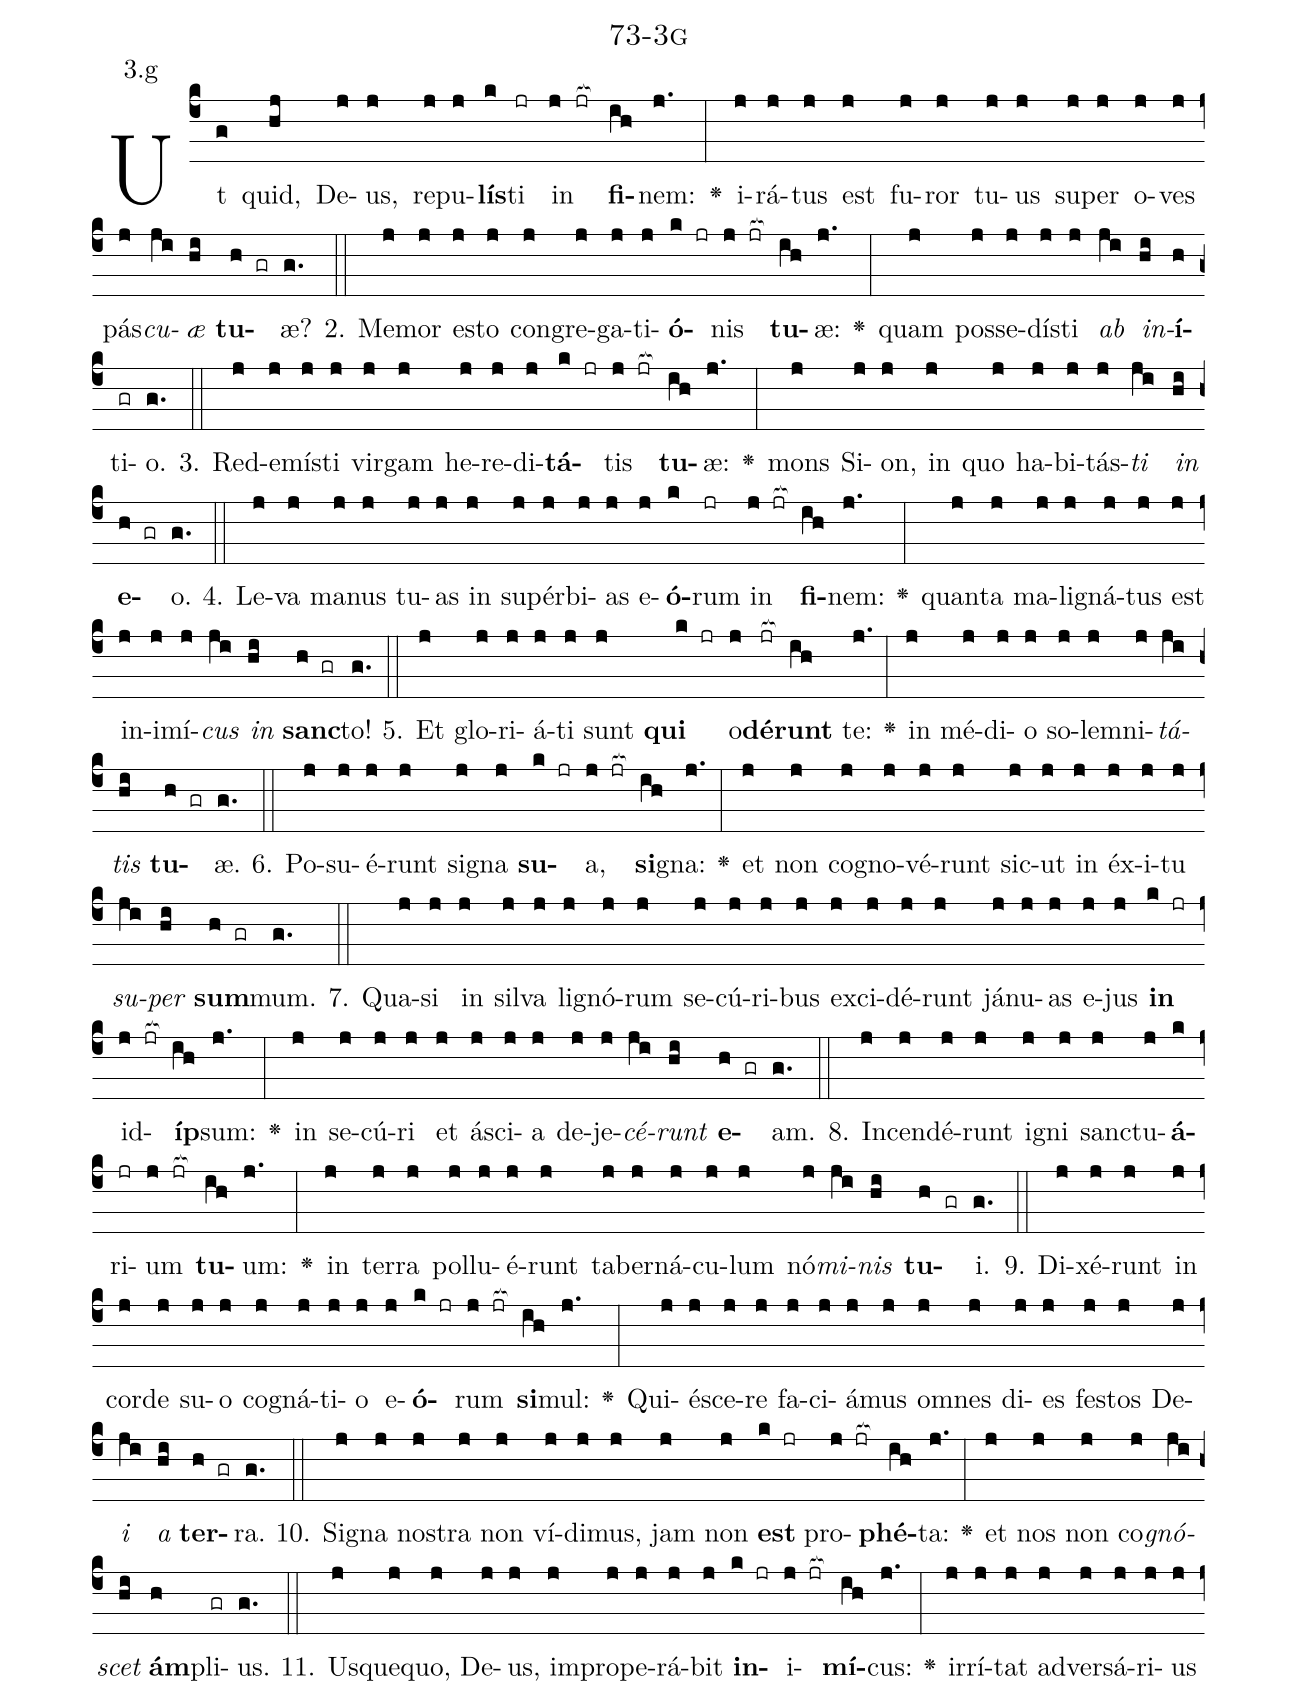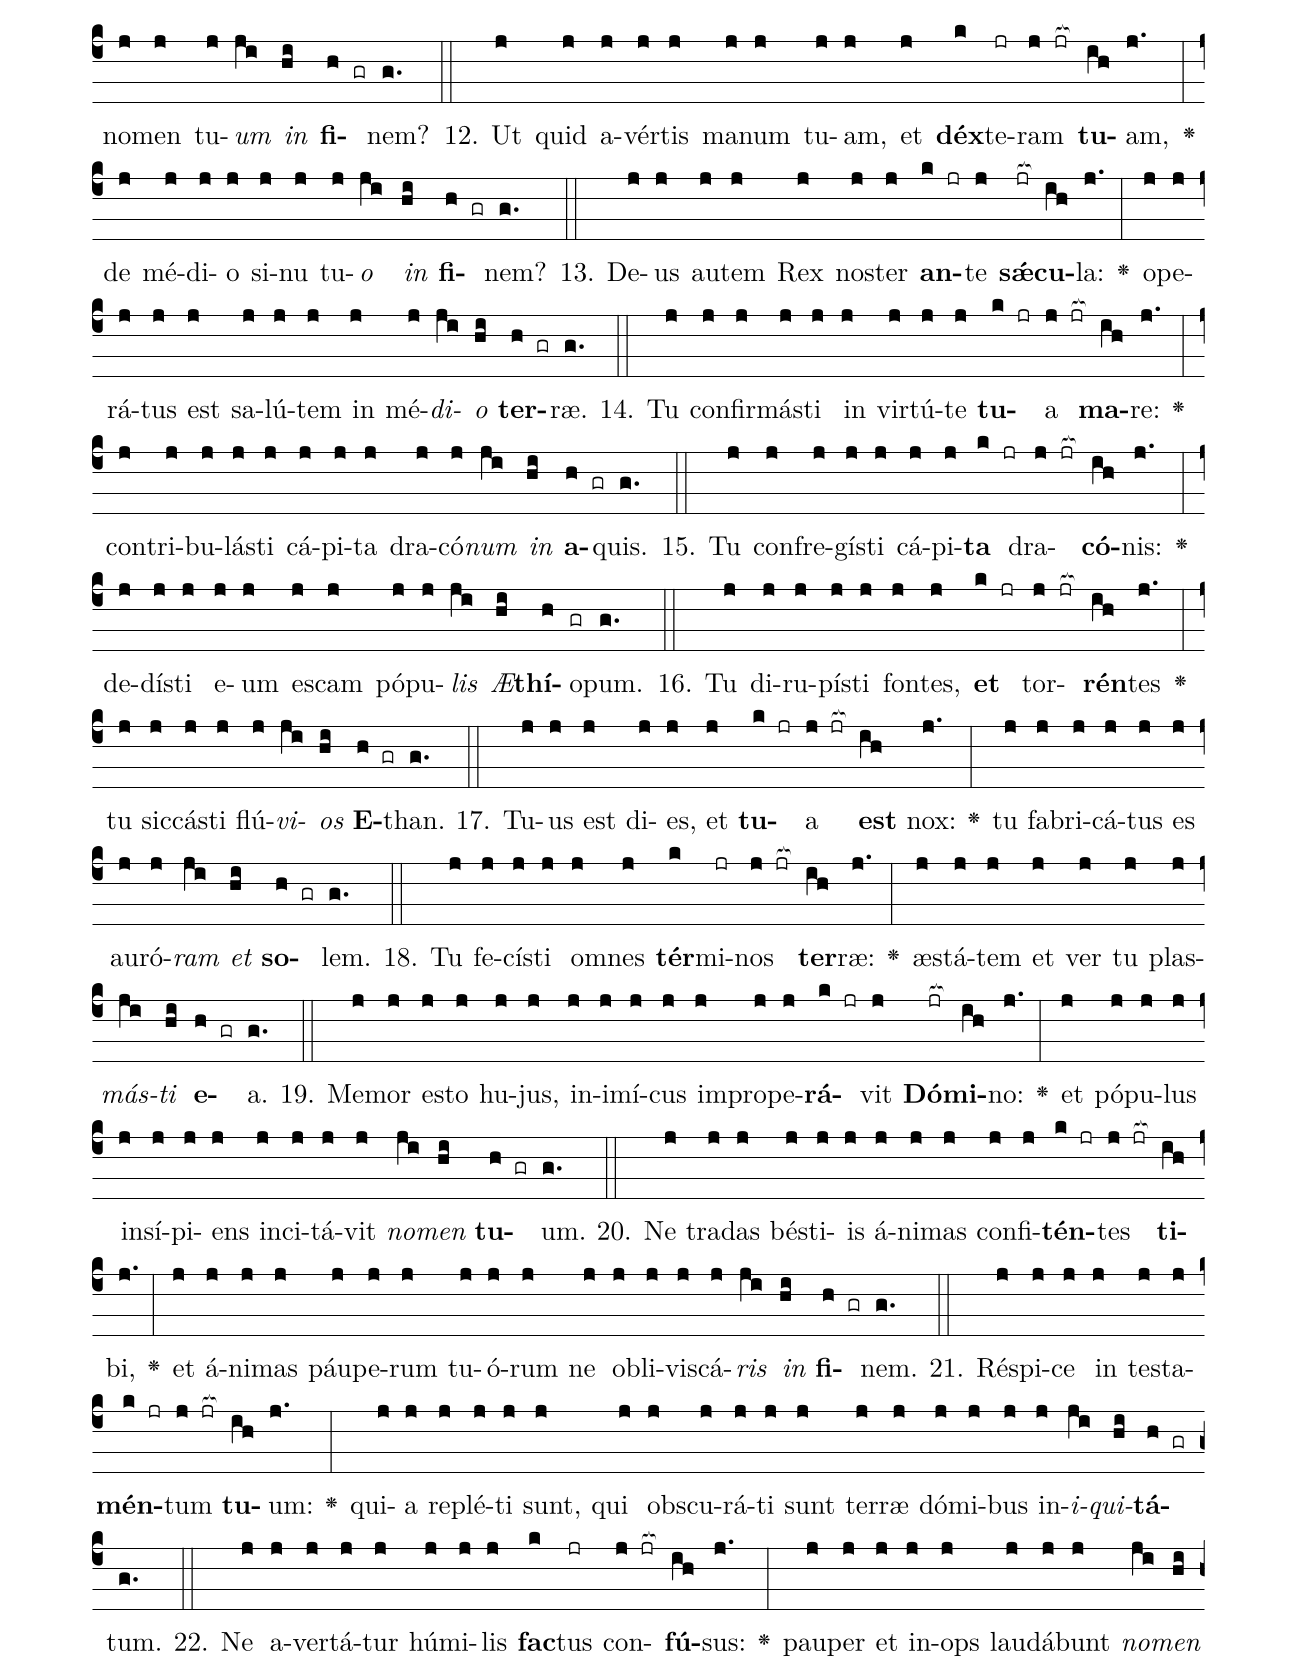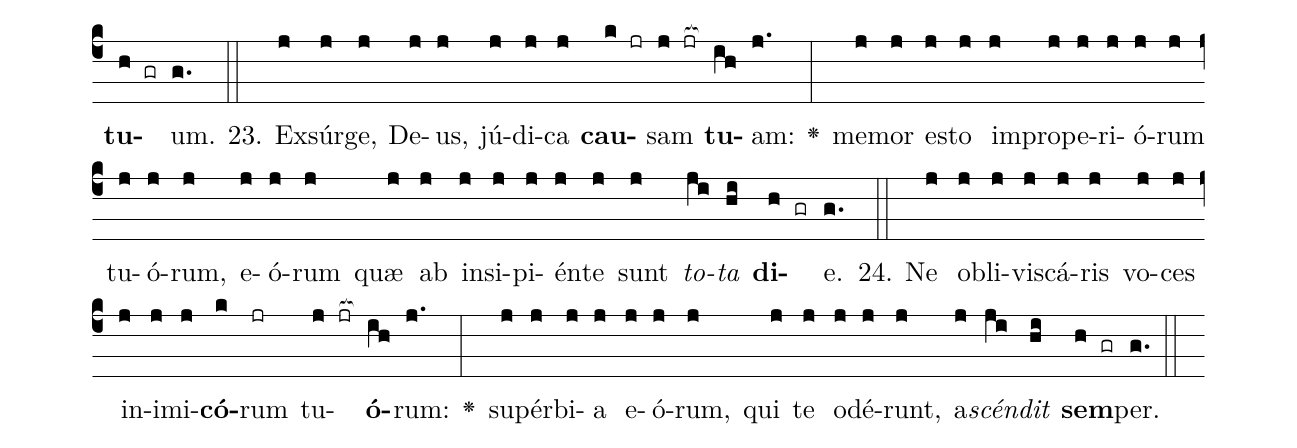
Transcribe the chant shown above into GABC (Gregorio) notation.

name: 73-3g;
annotation: 3.g;
%%
(c4)Ut(g) quid,(hj) De(j)us,(j) re(j)pu(j)<b>lís</b>(k)ti(jr) in(j jr[ocb:1{]) <b>fi</b>(ih[ocb:0}])nem:(j.) <v>\greheightstar</v>(:) i(j)rá(j)tus(j) est(j) fu(j)ror(j) tu(j)us(j) su(j)per(j) o(j)ves(j) pás(j)<i>cu</i>(ji)<i>æ</i>(hi) <b>tu</b>(h gr)æ?(g.) (::)
2. Me(j)mor(j) es(j)to(j) con(j)gre(j)ga(j)ti(j)<b>ó</b>(k jr)nis(j jr[ocb:1{]) <b>tu</b>(ih[ocb:0}])æ:(j.) <v>\greheightstar</v>(:) quam(j) pos(j)se(j)dís(j)ti(j) <i>ab</i>(ji) <i>in</i>(hi)<b>í</b>(h)ti(gr)o.(g.) (::)
3. Red(j)e(j)mís(j)ti(j) vir(j)gam(j) he(j)re(j)di(j)<b>tá</b>(k jr)tis(j jr[ocb:1{]) <b>tu</b>(ih[ocb:0}])æ:(j.) <v>\greheightstar</v>(:) mons(j) Si(j)on,(j) in(j) quo(j) ha(j)bi(j)tás(j)<i>ti</i>(ji) <i>in</i>(hi) <b>e</b>(h gr)o.(g.) (::)
4. Le(j)va(j) ma(j)nus(j) tu(j)as(j) in(j) su(j)pér(j)bi(j)as(j) e(j)<b>ó</b>(k)rum(jr) in(j jr[ocb:1{]) <b>fi</b>(ih[ocb:0}])nem:(j.) <v>\greheightstar</v>(:) quan(j)ta(j) ma(j)li(j)gná(j)tus(j) est(j) in(j)i(j)mí(j)<i>cus</i>(ji) <i>in</i>(hi) <b>sanc</b>(h gr)to!(g.) (::)
5. Et(j) glo(j)ri(j)á(j)ti(j) sunt(j) <b>qui</b>(k jr) o(j)<b>dé</b>(jr[ocb:1{])<b>runt</b>(ih[ocb:0}]) te:(j.) <v>\greheightstar</v>(:) in(j) mé(j)di(j)o(j) so(j)lem(j)ni(j)<i>tá</i>(ji)<i>tis</i>(hi) <b>tu</b>(h gr)æ.(g.) (::)
6. Po(j)su(j)é(j)runt(j) si(j)gna(j) <b>su</b>(k jr)a,(j jr[ocb:1{]) <b>si</b>(ih[ocb:0}])gna:(j.) <v>\greheightstar</v>(:) et(j) non(j) co(j)gno(j)vé(j)runt(j) sic(j)ut(j) in(j) éx(j)i(j)tu(j) <i>su</i>(ji)<i>per</i>(hi) <b>sum</b>(h gr)mum.(g.) (::)
7. Qua(j)si(j) in(j) sil(j)va(j) li(j)gnó(j)rum(j) se(j)cú(j)ri(j)bus(j) ex(j)ci(j)dé(j)runt(j) já(j)nu(j)as(j) e(j)jus(j) <b>in</b>(k jr) id(j jr[ocb:1{])<b>íp</b>(ih[ocb:0}])sum:(j.) <v>\greheightstar</v>(:) in(j) se(j)cú(j)ri(j) et(j) á(j)sci(j)a(j) de(j)je(j)<i>cé</i>(ji)<i>runt</i>(hi) <b>e</b>(h gr)am.(g.) (::)
8. In(j)cen(j)dé(j)runt(j) i(j)gni(j) sanc(j)tu(j)<b>á</b>(k)ri(jr)um(j jr[ocb:1{]) <b>tu</b>(ih[ocb:0}])um:(j.) <v>\greheightstar</v>(:) in(j) ter(j)ra(j) pol(j)lu(j)é(j)runt(j) ta(j)ber(j)ná(j)cu(j)lum(j) nó(j)<i>mi</i>(ji)<i>nis</i>(hi) <b>tu</b>(h gr)i.(g.) (::)
9. Di(j)xé(j)runt(j) in(j) cor(j)de(j) su(j)o(j) co(j)gná(j)ti(j)o(j) e(j)<b>ó</b>(k jr)rum(j jr[ocb:1{]) <b>si</b>(ih[ocb:0}])mul:(j.) <v>\greheightstar</v>(:) Qui(j)é(j)sce(j)re(j) fa(j)ci(j)á(j)mus(j) om(j)nes(j) di(j)es(j) fes(j)tos(j) De(j)<i>i</i>(ji) <i>a</i>(hi) <b>ter</b>(h gr)ra.(g.) (::)
10. Si(j)gna(j) nos(j)tra(j) non(j) ví(j)di(j)mus,(j) jam(j) non(j) <b>est</b>(k jr) pro(j jr[ocb:1{])<b>phé</b>(ih[ocb:0}])ta:(j.) <v>\greheightstar</v>(:) et(j) nos(j) non(j) co(j)<i>gnó</i>(ji)<i>scet</i>(hi) <b>ám</b>(h)pli(gr)us.(g.) (::)
11. Us(j)que(j)quo,(j) De(j)us,(j) im(j)pro(j)pe(j)rá(j)bit(j) <b>in</b>(k jr)i(j jr[ocb:1{])<b>mí</b>(ih[ocb:0}])cus:(j.) <v>\greheightstar</v>(:) ir(j)rí(j)tat(j) ad(j)ver(j)sá(j)ri(j)us(j) no(j)men(j) tu(j)<i>um</i>(ji) <i>in</i>(hi) <b>fi</b>(h gr)nem?(g.) (::)
12. Ut(j) quid(j) a(j)vér(j)tis(j) ma(j)num(j) tu(j)am,(j) et(j) <b>déx</b>(k)te(jr)ram(j jr[ocb:1{]) <b>tu</b>(ih[ocb:0}])am,(j.) <v>\greheightstar</v>(:) de(j) mé(j)di(j)o(j) si(j)nu(j) tu(j)<i>o</i>(ji) <i>in</i>(hi) <b>fi</b>(h gr)nem?(g.) (::)
13. De(j)us(j) au(j)tem(j) Rex(j) nos(j)ter(j) <b>an</b>(k jr)te(j) <b>sǽ</b>(jr[ocb:1{])<b>cu</b>(ih[ocb:0}])la:(j.) <v>\greheightstar</v>(:) o(j)pe(j)rá(j)tus(j) est(j) sa(j)lú(j)tem(j) in(j) mé(j)<i>di</i>(ji)<i>o</i>(hi) <b>ter</b>(h gr)ræ.(g.) (::)
14. Tu(j) con(j)fir(j)más(j)ti(j) in(j) vir(j)tú(j)te(j) <b>tu</b>(k jr)a(j jr[ocb:1{]) <b>ma</b>(ih[ocb:0}])re:(j.) <v>\greheightstar</v>(:) con(j)tri(j)bu(j)lás(j)ti(j) cá(j)pi(j)ta(j) dra(j)có(j)<i>num</i>(ji) <i>in</i>(hi) <b>a</b>(h gr)quis.(g.) (::)
15. Tu(j) con(j)fre(j)gís(j)ti(j) cá(j)pi(j)<b>ta</b>(k jr) dra(j jr[ocb:1{])<b>có</b>(ih[ocb:0}])nis:(j.) <v>\greheightstar</v>(:) de(j)dís(j)ti(j) e(j)um(j) es(j)cam(j) pó(j)pu(j)<i>lis</i>(ji) <i>Æ</i>(hi)<b>thí</b>(h)o(gr)pum.(g.) (::)
16. Tu(j) di(j)ru(j)pís(j)ti(j) fon(j)tes,(j) <b>et</b>(k jr) tor(j jr[ocb:1{])<b>rén</b>(ih[ocb:0}])tes(j.) <v>\greheightstar</v>(:) tu(j) sic(j)cás(j)ti(j) flú(j)<i>vi</i>(ji)<i>os</i>(hi) <b>E</b>(h gr)than.(g.) (::)
17. Tu(j)us(j) est(j) di(j)es,(j) et(j) <b>tu</b>(k jr)a(j jr[ocb:1{]) <b>est</b>(ih[ocb:0}]) nox:(j.) <v>\greheightstar</v>(:) tu(j) fa(j)bri(j)cá(j)tus(j) es(j) au(j)ró(j)<i>ram</i>(ji) <i>et</i>(hi) <b>so</b>(h gr)lem.(g.) (::)
18. Tu(j) fe(j)cís(j)ti(j) om(j)nes(j) <b>tér</b>(k)mi(jr)nos(j jr[ocb:1{]) <b>ter</b>(ih[ocb:0}])ræ:(j.) <v>\greheightstar</v>(:) æs(j)tá(j)tem(j) et(j) ver(j) tu(j) plas(j)<i>más</i>(ji)<i>ti</i>(hi) <b>e</b>(h gr)a.(g.) (::)
19. Me(j)mor(j) es(j)to(j) hu(j)jus,(j) in(j)i(j)mí(j)cus(j) im(j)pro(j)pe(j)<b>rá</b>(k jr)vit(j) <b>Dó</b>(jr[ocb:1{])<b>mi</b>(ih[ocb:0}])no:(j.) <v>\greheightstar</v>(:) et(j) pó(j)pu(j)lus(j) in(j)sí(j)pi(j)ens(j) in(j)ci(j)tá(j)vit(j) <i>no</i>(ji)<i>men</i>(hi) <b>tu</b>(h gr)um.(g.) (::)
20. Ne(j) tra(j)das(j) bés(j)ti(j)is(j) á(j)ni(j)mas(j) con(j)fi(j)<b>tén</b>(k jr)tes(j jr[ocb:1{]) <b>ti</b>(ih[ocb:0}])bi,(j.) <v>\greheightstar</v>(:) et(j) á(j)ni(j)mas(j) páu(j)pe(j)rum(j) tu(j)ó(j)rum(j) ne(j) ob(j)li(j)vis(j)cá(j)<i>ris</i>(ji) <i>in</i>(hi) <b>fi</b>(h gr)nem.(g.) (::)
21. Ré(j)spi(j)ce(j) in(j) tes(j)ta(j)<b>mén</b>(k jr)tum(j jr[ocb:1{]) <b>tu</b>(ih[ocb:0}])um:(j.) <v>\greheightstar</v>(:) qui(j)a(j) re(j)plé(j)ti(j) sunt,(j) qui(j) obs(j)cu(j)rá(j)ti(j) sunt(j) ter(j)ræ(j) dó(j)mi(j)bus(j) in(j)<i>i</i>(ji)<i>qui</i>(hi)<b>tá</b>(h gr)tum.(g.) (::)
22. Ne(j) a(j)ver(j)tá(j)tur(j) hú(j)mi(j)lis(j) <b>fac</b>(k)tus(jr) con(j jr[ocb:1{])<b>fú</b>(ih[ocb:0}])sus:(j.) <v>\greheightstar</v>(:) pau(j)per(j) et(j) in(j)ops(j) lau(j)dá(j)bunt(j) <i>no</i>(ji)<i>men</i>(hi) <b>tu</b>(h gr)um.(g.) (::)
23. Ex(j)súr(j)ge,(j) De(j)us,(j) jú(j)di(j)ca(j) <b>cau</b>(k jr)sam(j jr[ocb:1{]) <b>tu</b>(ih[ocb:0}])am:(j.) <v>\greheightstar</v>(:) me(j)mor(j) es(j)to(j) im(j)pro(j)pe(j)ri(j)ó(j)rum(j) tu(j)ó(j)rum,(j) e(j)ó(j)rum(j) quæ(j) ab(j) in(j)si(j)pi(j)én(j)te(j) sunt(j) <i>to</i>(ji)<i>ta</i>(hi) <b>di</b>(h gr)e.(g.) (::)
24. Ne(j) ob(j)li(j)vis(j)cá(j)ris(j) vo(j)ces(j) in(j)i(j)mi(j)<b>có</b>(k)rum(jr) tu(j jr[ocb:1{])<b>ó</b>(ih[ocb:0}])rum:(j.) <v>\greheightstar</v>(:) su(j)pér(j)bi(j)a(j) e(j)ó(j)rum,(j) qui(j) te(j) o(j)dé(j)runt,(j) a(j)<i>scén</i>(ji)<i>dit</i>(hi) <b>sem</b>(h gr)per.(g.) (::)
